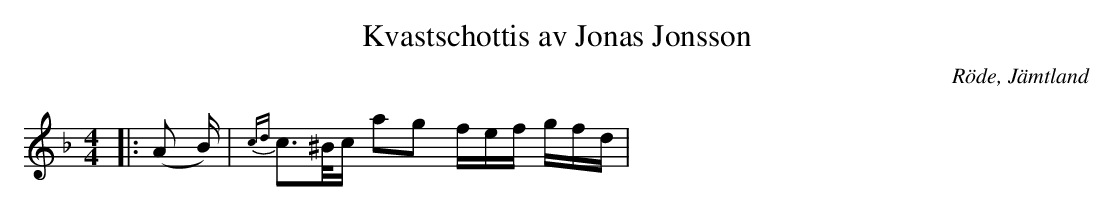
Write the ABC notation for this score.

X:1
T:Kvastschottis av Jonas Jonsson
O:Röde, Jämtland
M:4/4
L:1/16
K:F
|: (A2 B) | {cd}c2>^Bc a2g2 3fef 3gfd |
